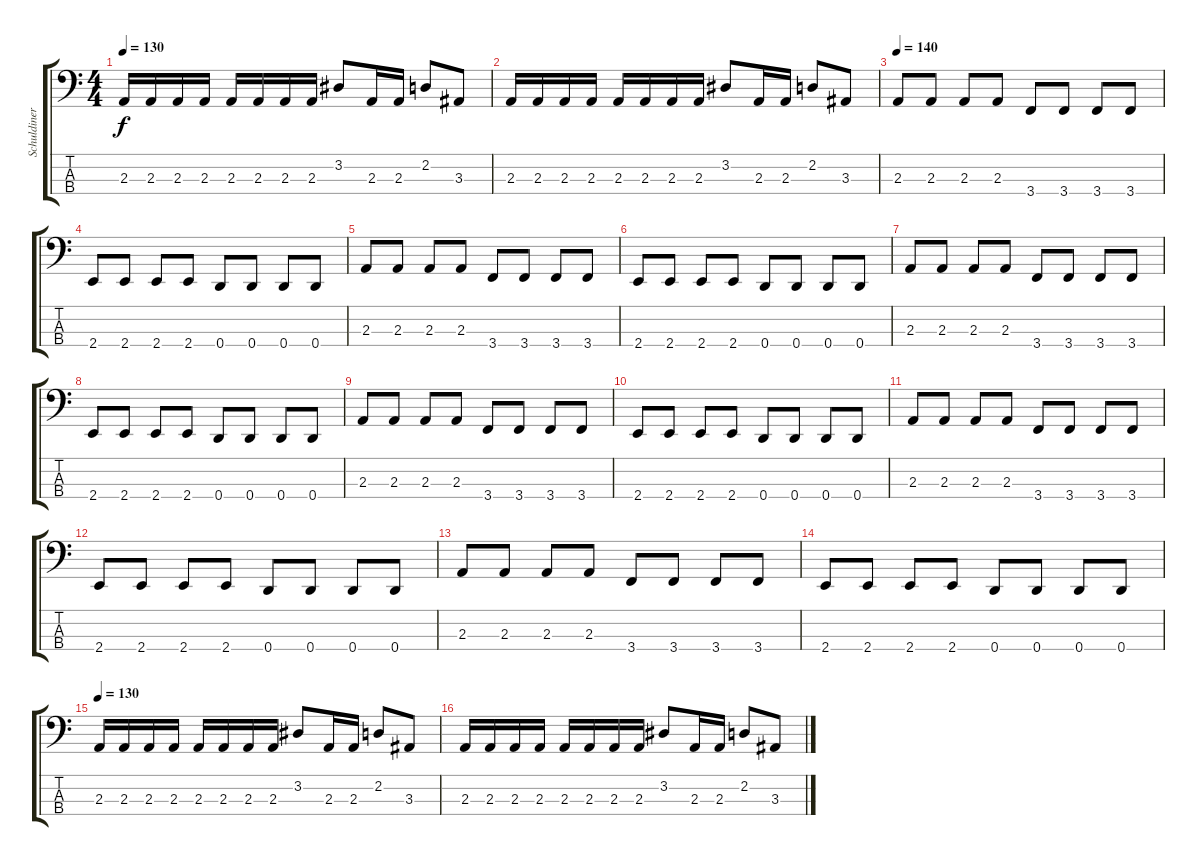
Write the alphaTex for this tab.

\track ("Schuldiner" "Schuldiner") {instrument electricbasspick}
\staff {score tabs}
\tuning (F2 C2 G1 D1) {hide}
\ts (4 4)
\tempo 130
\clef f4
\ks c
2.3.16{dy f} 2.3.16 2.3.16 2.3.16 2.3.16 2.3.16 2.3.16 2.3.16 3.2.8 2.3.16 2.3.16 2.2.8 3.3.8 |
2.3.16 2.3.16 2.3.16 2.3.16 2.3.16 2.3.16 2.3.16 2.3.16 3.2.8 2.3.16 2.3.16 2.2.8 3.3.8 |
\tempo 140
2.3.8 2.3.8 2.3.8 2.3.8 3.4.8 3.4.8 3.4.8 3.4.8 |
2.4.8 2.4.8 2.4.8 2.4.8 0.4.8 0.4.8 0.4.8 0.4.8 |
2.3.8 2.3.8 2.3.8 2.3.8 3.4.8 3.4.8 3.4.8 3.4.8 |
2.4.8 2.4.8 2.4.8 2.4.8 0.4.8 0.4.8 0.4.8 0.4.8 |
2.3.8 2.3.8 2.3.8 2.3.8 3.4.8 3.4.8 3.4.8 3.4.8 |
2.4.8 2.4.8 2.4.8 2.4.8 0.4.8 0.4.8 0.4.8 0.4.8 |
2.3.8 2.3.8 2.3.8 2.3.8 3.4.8 3.4.8 3.4.8 3.4.8 |
2.4.8 2.4.8 2.4.8 2.4.8 0.4.8 0.4.8 0.4.8 0.4.8 |
2.3.8 2.3.8 2.3.8 2.3.8 3.4.8 3.4.8 3.4.8 3.4.8 |
2.4.8 2.4.8 2.4.8 2.4.8 0.4.8 0.4.8 0.4.8 0.4.8 |
2.3.8 2.3.8 2.3.8 2.3.8 3.4.8 3.4.8 3.4.8 3.4.8 |
2.4.8 2.4.8 2.4.8 2.4.8 0.4.8 0.4.8 0.4.8 0.4.8 |
\tempo 130
2.3.16 2.3.16 2.3.16 2.3.16 2.3.16 2.3.16 2.3.16 2.3.16 3.2.8 2.3.16 2.3.16 2.2.8 3.3.8 |
2.3.16 2.3.16 2.3.16 2.3.16 2.3.16 2.3.16 2.3.16 2.3.16 3.2.8 2.3.16 2.3.16 2.2.8 3.3.8
